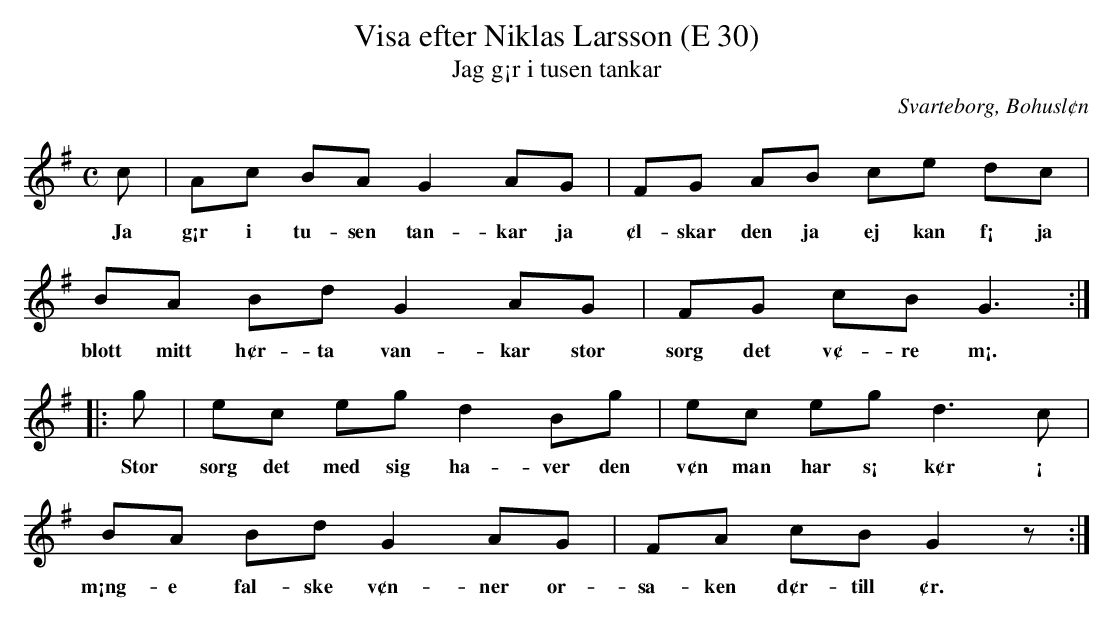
X:1
T:Visa efter Niklas Larsson (E 30)
T:Jag g¡r i tusen tankar
O:Svarteborg, Bohusl¢n
M:C
L:1/8
Q: 80
K: G
c | Ac BA G2 AG | FG AB ce dc | BA Bd G2 AG | FG cB2< G2 ::
w: Ja g¡r i tu-sen tan-kar ja ¢l-skar den ja ej kan f¡ ja blott mitt h¢r-ta van-kar stor sorg det v¢-re m¡.
g | ec eg d2 Bg | ec eg2< d2c | BA Bd G2 AG | FA cB G2z :|
w: Stor sorg det med sig ha-ver den v¢n man har s¡ k¢r ¡ m¡ng-e fal-ske v¢n-ner or-sa-ken d¢r-till ¢r.
